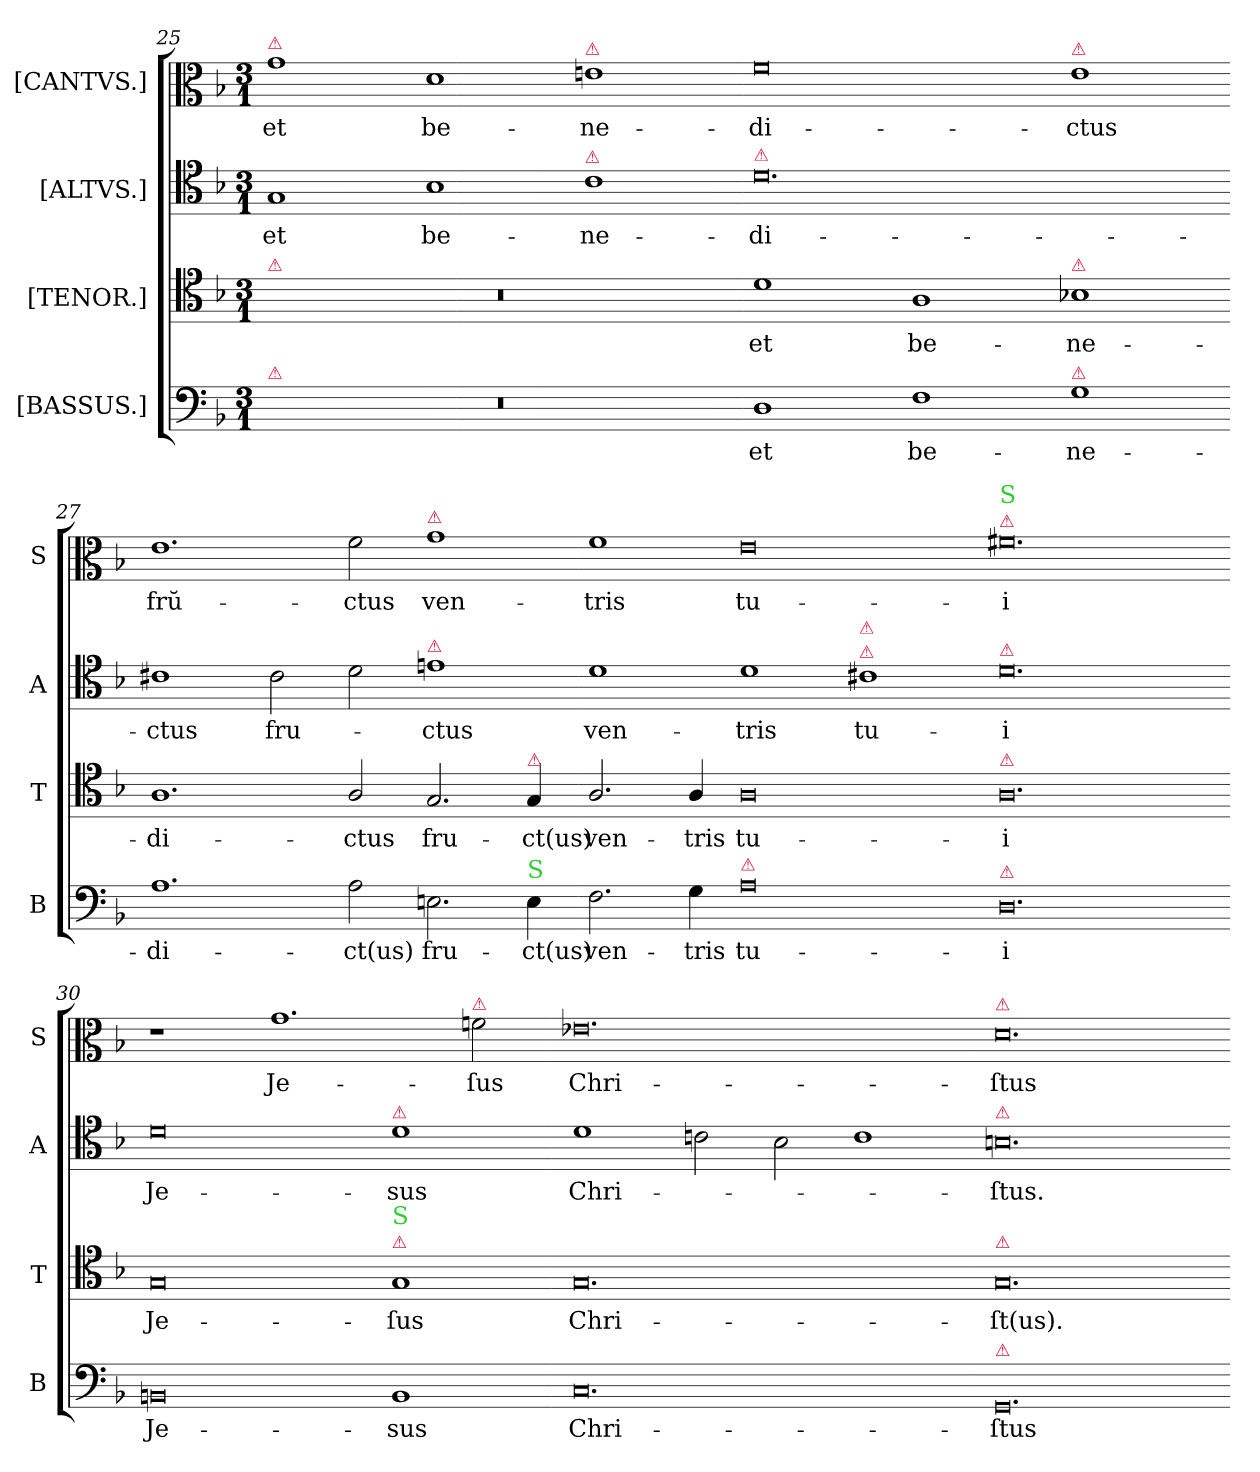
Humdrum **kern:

**kern	**text	**kern	**text	**kern	**text	**kern	**text
*part4	*part4	*part3	*part3	*part2	*part2	*part1	*part1
*staff4	*staff4	*staff3	*staff3	*staff2	*staff2	*staff1	*staff1
*I"[BASSUS.]	*	*I"[TENOR.]	*	*I"[ALTVS.]	*	*I"[CANTVS.]	*
*I'B	*	*I'T	*	*I'A	*	*I'S	*
*clefF4	*	*clefC4	*	*clefC4	*	*clefC3	*
*k[b-]	*	*k[b-]	*	*k[b-]	*	*k[b-]	*
*M3/1	*	*M3/1	*	*M3/1	*	*M3/1	*
=25	=25	=25	=25	=25	=25	=25	=25
!	!	!	!	!	!	!LO:TX:a:color=crimson:t=⚠	!
!	!	!LO:TX:a:color=crimson:t=⚠	!	!	!	!	!
!LO:TX:a:color=crimson:t=⚠	!	!	!	!	!	!	!
!LO:N:vis=0	!	!LO:N:vis=0	!	!	!	!	!
0.r	.	0.r	.	1G	et	1g	et
.	.	.	.	1B-	be-	1d	be-
!	!	!	!	!	!	!LO:TX:a:color=crimson:t=⚠	!
!	!	!	!	!LO:TX:a:color=crimson:t=⚠	!	!	!
.	.	.	.	1c	-ne-	1en	-ne-
=26-	=26-	=26-	=26-	=26-	=26-	=26-	=26-
!	!	!	!	!LO:TX:a:color=crimson:t=⚠	!	!	!
1D	et	1d	et	0.d	-di-	0f	-di-
1F	be-	1A	be-	.	.	.	.
!	!	!	!	!	!	!LO:TX:a:color=crimson:t=⚠	!
!	!	!LO:TX:a:color=crimson:t=⚠	!	!	!	!	!
!LO:TX:a:color=crimson:t=⚠	!	!	!	!	!	!	!
1G	-ne-	1B-X	-ne-	.	.	1e	-ctus
=27-	=27-	=27-	=27-	=27-	=27-	=27-	=27-
1.A	-di-	1.A	-di-	1c#X	-ctus	1.e	frŭ-
.	.	.	.	2c#\	fru-	.	.
2A\	-ct(us)	2A/	-ctus	2d\	.	2f\	ctus
!	!	!	!	!	!	!LO:TX:a:color=crimson:t=⚠	!
!	!	!	!	!LO:TX:a:color=crimson:t=⚠	!	!	!
2.En\	fru-	2.G/	fru-	1en	-ctus	1g	ven-
!	!	!LO:TX:a:color=crimson:t=⚠	!	!	!	!	!
!LO:TX:a:color=limegreen:t=S	!	!	!	!	!	!	!
4E\	-ct(us)	4G/	-ct(us)	.	.	.	.
=28-	=28-	=28-	=28-	=28-	=28-	=28-	=28-
2.F\	ven-	2.A/	ven-	1d	ven-	1f	-tris
4G\	-tris	4A/	-tris	.	.	.	.
!LO:TX:a:color=crimson:t=⚠	!	!	!	!	!	!	!
0A	tu-	0A	tu-	1d	-tris	0e	tu-
!	!	!	!	!LO:TX:a:color=crimson:t=⚠	!	!	!
!	!	!	!	!LO:TX:a:color=crimson:t=⚠	!	!	!
.	.	.	.	1c#X	tu-	.	.
=29-	=29-	=29-	=29-	=29-	=29-	=29-	=29-
!	!	!	!	!	!	!LO:TX:a:color=crimson:t=⚠	!
!	!	!	!	!	!	!LO:TX:a:color=limegreen:t=S	!
!	!	!	!	!LO:TX:a:color=crimson:t=⚠	!	!	!
!	!	!LO:TX:a:color=crimson:t=⚠	!	!	!	!	!
!LO:TX:a:color=crimson:t=⚠	!	!	!	!	!	!	!
0.D	-i	0.A	-i	0.d	-i	0.f#X	-i
=30-	=30-	=30-	=30-	=30-	=30-	=30-	=30-
0BBn	Je-	0G	Je-	0d	Je-	1r	.
.	.	.	.	.	.	1.g	Je-
!	!	!	!	!LO:TX:a:color=crimson:t=⚠	!	!	!
!	!	!LO:TX:a:color=crimson:t=⚠	!	!	!	!	!
!	!	!LO:TX:a:color=limegreen:t=S	!	!	!	!	!
1BB	-sus	1G	-ſus	1d	-sus	.	.
!	!	!	!	!	!	!LO:TX:a:color=crimson:t=⚠	!
.	.	.	.	.	.	2fn\	-ſus
=31-	=31-	=31-	=31-	=31-	=31-	=31-	=31-
0.C	Chri-	0.G	Chri-	1d	Chri-	0.e-X	Chri-
.	.	.	.	2cn\	.	.	.
.	.	.	.	2B-\	.	.	.
.	.	.	.	1c	.	.	.
=32-	=32-	=32-	=32-	=32-	=32-	=32-	=32-
!	!	!	!	!	!	!LO:TX:a:color=crimson:t=⚠	!
!	!	!	!	!LO:TX:a:color=crimson:t=⚠	!	!	!
!	!	!LO:TX:a:color=crimson:t=⚠	!	!	!	!	!
!LO:TX:a:color=crimson:t=⚠	!	!	!	!	!	!	!
0.GG	-ſtus	0.G	-ſt(us).	0.Bn	-ſtus.	0.d	-ſtus
=-	=-	=-	=-	=-	=-	=-	=-
*-	*-	*-	*-	*-	*-	*-	*-
